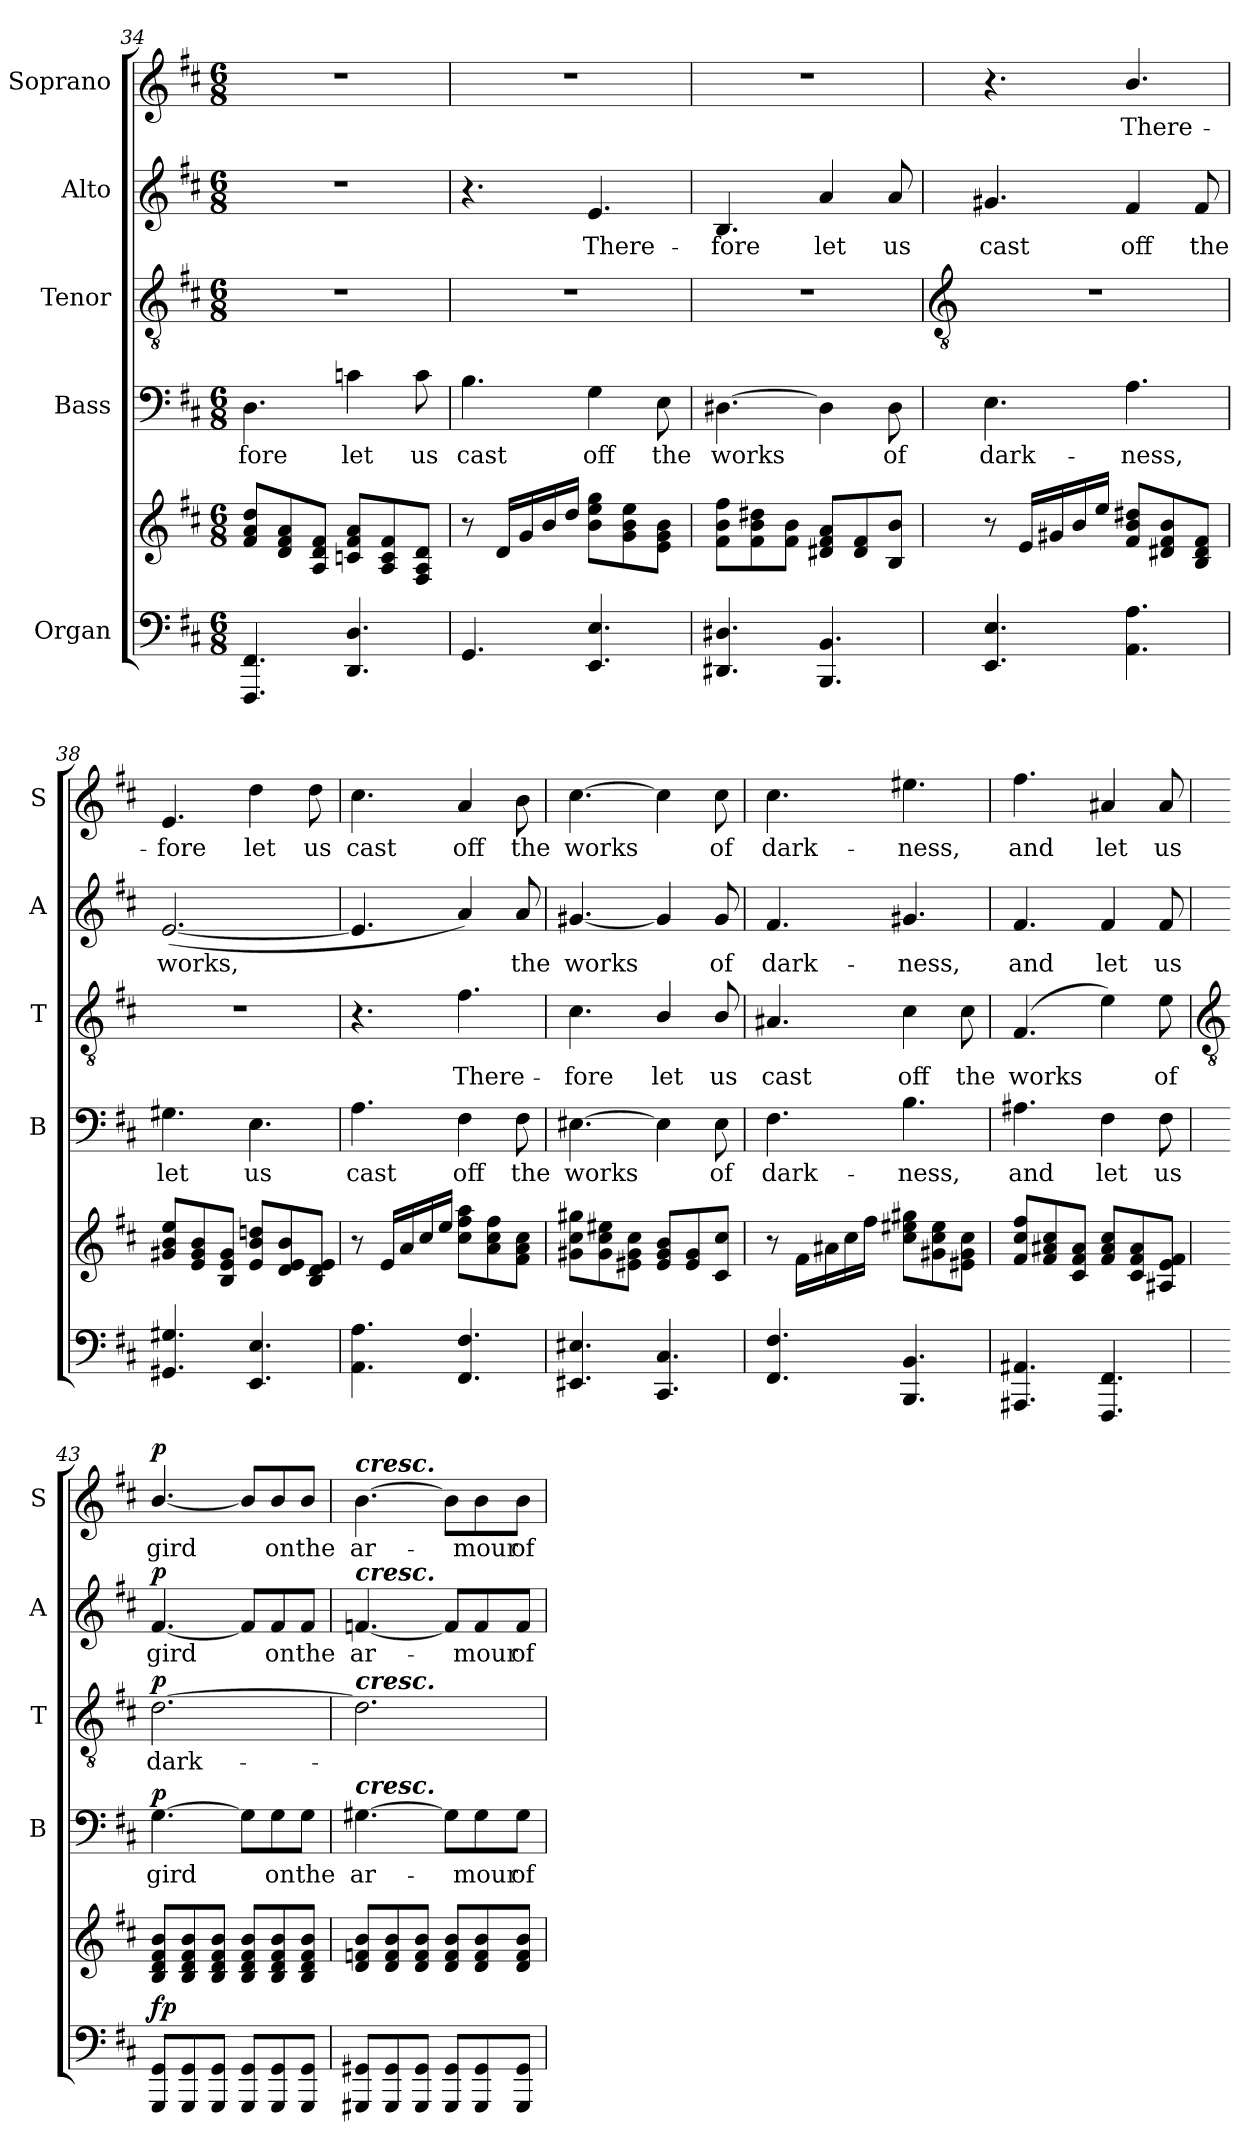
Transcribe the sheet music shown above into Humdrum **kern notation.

**kern	**kern	**dynam	**kern	**text	**dynam	**kern	**text	**dynam	**kern	**text	**dynam	**kern	**text	**dynam
*part5	*part5	*part5	*part4	*part4	*part4	*part3	*part3	*part3	*part2	*part2	*part2	*part1	*part1	*part1
*staff6	*staff5	*staff5/6	*staff4	*staff4	*staff4	*staff3	*staff3	*staff3	*staff2	*staff2	*staff2	*staff1	*staff1	*staff1
*I"Organ	*	*	*I"Bass	*	*	*I"Tenor	*	*	*I"Alto	*	*	*I"Soprano	*	*
*	*	*	*I'B	*	*	*I'T	*	*	*I'A	*	*	*I'S	*	*
*clefF4	*clefG2	*	*clefF4	*	*	*clefGv2	*	*	*clefG2	*	*	*clefG2	*	*
*k[f#c#]	*k[f#c#]	*	*k[f#c#]	*	*	*k[f#c#]	*	*	*k[f#c#]	*	*	*k[f#c#]	*	*
*D:	*D:	*	*D:	*	*	*D:	*	*	*D:	*	*	*D:	*	*
*M6/8	*M6/8	*	*M6/8	*	*	*M6/8	*	*	*M6/8	*	*	*M6/8	*	*
=34	=34	=34	=34	=34	=34	=34	=34	=34	=34	=34	=34	=34	=34	=34
*^	*	*	*	*	*	*	*	*	*	*	*	*	*	*
!	!LO:N:vis=1	!	!	!	!LO:LY:b	!	!LO:N:vis=1	!	!	!LO:N:vis=1	!	!	!LO:N:vis=1	!	!
4.FFF# 4.FF#	2.ryy	8f# 8a 8ddL	.	4.D	-fore	.	2.r	.	.	2.r	.	.	2.r	.	.
.	.	8d 8f# 8a	.	.	.	.	.	.	.	.	.	.	.	.	.
.	.	8A 8d 8f#J	.	.	.	.	.	.	.	.	.	.	.	.	.
!	!	!	!	!	!LO:LY:b	!	!	!	!	!	!	!	!	!	!
4.DD 4.D	.	8cn 8f# 8aL	.	4cn	let	.	.	.	.	.	.	.	.	.	.
.	.	8A 8c 8f#	.	.	.	.	.	.	.	.	.	.	.	.	.
!	!	!	!	!	!LO:LY:b	!	!	!	!	!	!	!	!	!	!
.	.	8F# 8A 8dJ	.	8c	us	.	.	.	.	.	.	.	.	.	.
=35	=35	=35	=35	=35	=35	=35	=35	=35	=35	=35	=35	=35	=35	=35	=35
!	!LO:N:vis=1	!	!	!	!LO:LY:b	!	!LO:N:vis=1	!	!	!	!	!	!LO:N:vis=1	!	!
4.GG	2.ryy	8r	.	4.B	cast	.	2.r	.	.	4.r	.	.	2.r	.	.
.	.	16dLL	.	.	.	.	.	.	.	.	.	.	.	.	.
.	.	16g	.	.	.	.	.	.	.	.	.	.	.	.	.
.	.	16b	.	.	.	.	.	.	.	.	.	.	.	.	.
.	.	16ddJJ	.	.	.	.	.	.	.	.	.	.	.	.	.
!	!	!	!	!	!LO:LY:b	!	!	!	!	!	!LO:LY:b	!	!	!	!
4.EE 4.E	.	8b 8ee 8ggL	.	4G	off	.	.	.	.	4.e	There-	.	.	.	.
.	.	8g 8b 8ee	.	.	.	.	.	.	.	.	.	.	.	.	.
!	!	!	!	!	!LO:LY:b	!	!	!	!	!	!	!	!	!	!
.	.	8e 8g 8bJ	.	8E	the	.	.	.	.	.	.	.	.	.	.
=36	=36	=36	=36	=36	=36	=36	=36	=36	=36	=36	=36	=36	=36	=36	=36
!	!LO:N:vis=1	!	!	!	!LO:LY:b	!	!LO:N:vis=1	!	!	!	!LO:LY:b	!	!LO:N:vis=1	!	!
4.DD#X 4.D#X	2.ryy	8f# 8b 8ff#L	.	[4.D#X	works	.	2.r	.	.	4.B	-fore	.	2.r	.	.
.	.	8f# 8b 8dd#X	.	.	.	.	.	.	.	.	.	.	.	.	.
.	.	8f# 8bJ	.	.	.	.	.	.	.	.	.	.	.	.	.
!	!	!	!	!	!	!	!	!	!	!	!LO:LY:b	!	!	!	!
4.BBB 4.BB	.	8d#X 8f# 8aL	.	4D#]	.	.	.	.	.	4a	let	.	.	.	.
.	.	8d# 8f#	.	.	.	.	.	.	.	.	.	.	.	.	.
!	!	!	!	!	!LO:LY:b	!	!	!	!	!	!LO:LY:b	!	!	!	!
.	.	8B 8bJ	.	8D#	of	.	.	.	.	8a	us	.	.	.	.
*v	*v	*	*	*	*	*	*	*	*	*	*	*	*	*	*
!!LO:LB:g=z
=37	=37	=37	=37	=37	=37	=37	=37	=37	=37	=37	=37	=37	=37	=37
*	*	*	*	*	*	*clefGv2	*	*	*	*	*	*	*	*
!	!	!	!	!LO:LY:b	!	!LO:N:vis=1	!	!	!	!LO:LY:b	!	!	!	!
4.EE 4.E	8r	.	4.E	dark-	.	2.r	.	.	4.g#X	cast	.	4.r	.	.
.	16eLL	.	.	.	.	.	.	.	.	.	.	.	.	.
.	16g#X	.	.	.	.	.	.	.	.	.	.	.	.	.
.	16b	.	.	.	.	.	.	.	.	.	.	.	.	.
.	16eeJJ	.	.	.	.	.	.	.	.	.	.	.	.	.
!	!	!	!	!LO:LY:b	!	!	!	!	!	!LO:LY:b	!	!	!LO:LY:b	!
4.AA 4.A	8f# 8b 8dd#XL	.	4.A	-ness,	.	.	.	.	4f#	off	.	4.b/	There-	.
.	8d#X 8f# 8b	.	.	.	.	.	.	.	.	.	.	.	.	.
!	!	!	!	!	!	!	!	!	!	!LO:LY:b	!	!	!	!
.	8B 8d# 8f#J	.	.	.	.	.	.	.	8f#	the	.	.	.	.
=38	=38	=38	=38	=38	=38	=38	=38	=38	=38	=38	=38	=38	=38	=38
!	!	!	!	!LO:LY:b	!	!LO:N:vis=1	!	!	!	!LO:LY:b	!	!	!LO:LY:b	!
4.GG#X 4.G#X	8g#X 8b 8eeL	.	4.G#X	let	.	2.r	.	.	(<[2.e	works,	.	4.e	-fore	.
.	8e 8g# 8b	.	.	.	.	.	.	.	.	.	.	.	.	.
.	8B 8e 8g#J	.	.	.	.	.	.	.	.	.	.	.	.	.
!	!	!	!	!LO:LY:b	!	!	!	!	!	!	!	!	!LO:LY:b	!
4.EE 4.E	8e 8b 8ddnL	.	4.E	us	.	.	.	.	.	.	.	4dd	let	.
.	8d 8e 8b	.	.	.	.	.	.	.	.	.	.	.	.	.
!	!	!	!	!	!	!	!	!	!	!	!	!	!LO:LY:b	!
.	8B 8d 8eJ	.	.	.	.	.	.	.	.	.	.	8dd	us	.
=39	=39	=39	=39	=39	=39	=39	=39	=39	=39	=39	=39	=39	=39	=39
!	!	!	!	!LO:LY:b	!	!	!	!	!	!	!	!	!LO:LY:b	!
4.AA 4.A	8r	.	4.A	cast	.	4.r	.	.	4.e]	.	.	4.cc#	cast	.
.	16eLL	.	.	.	.	.	.	.	.	.	.	.	.	.
.	16a	.	.	.	.	.	.	.	.	.	.	.	.	.
.	16cc#	.	.	.	.	.	.	.	.	.	.	.	.	.
.	16eeJJ	.	.	.	.	.	.	.	.	.	.	.	.	.
!	!	!	!	!LO:LY:b	!	!	!LO:LY:b	!	!	!	!	!	!LO:LY:b	!
4.FF# 4.F#	8cc# 8ff# 8aaL	.	4F#	off	.	4.f#	There-	.	4a)	.	.	4a	off	.
.	8a 8cc# 8ff#	.	.	.	.	.	.	.	.	.	.	.	.	.
!	!	!	!	!LO:LY:b	!	!	!	!	!	!LO:LY:b	!	!	!LO:LY:b	!
.	8f# 8a 8cc#J	.	8F#	the	.	.	.	.	8a	the	.	8b	the	.
=40	=40	=40	=40	=40	=40	=40	=40	=40	=40	=40	=40	=40	=40	=40
!	!	!	!	!LO:LY:b	!	!	!LO:LY:b	!	!	!LO:LY:b	!	!	!LO:LY:b	!
4.EE#X 4.E#X	8g#X 8cc# 8gg#XL	.	[4.E#X	works	.	4.c#	-fore	.	[4.g#X	works	.	[4.cc#	works	.
.	8g# 8cc# 8ee#X	.	.	.	.	.	.	.	.	.	.	.	.	.
.	8e#X 8g# 8cc#J	.	.	.	.	.	.	.	.	.	.	.	.	.
!	!	!	!	!	!	!	!LO:LY:b	!	!	!	!	!	!	!
4.CC# 4.C#	8e# 8g# 8bL	.	4E#]	.	.	4B/	let	.	4g#]	.	.	4cc#]	.	.
.	8e# 8g#	.	.	.	.	.	.	.	.	.	.	.	.	.
!	!	!	!	!LO:LY:b	!	!	!LO:LY:b	!	!	!LO:LY:b	!	!	!LO:LY:b	!
.	8c# 8cc#J	.	8E#	of	.	8B/	us	.	8g#	of	.	8cc#	of	.
=41	=41	=41	=41	=41	=41	=41	=41	=41	=41	=41	=41	=41	=41	=41
!	!	!	!	!LO:LY:b	!	!	!LO:LY:b	!	!	!LO:LY:b	!	!	!LO:LY:b	!
4.FF# 4.F#	8r	.	4.F#	dark-	.	4.A#X	cast	.	4.f#	dark-	.	4.cc#	dark-	.
.	16f#LL	.	.	.	.	.	.	.	.	.	.	.	.	.
.	16a#X	.	.	.	.	.	.	.	.	.	.	.	.	.
.	16cc#	.	.	.	.	.	.	.	.	.	.	.	.	.
.	16ff#JJ	.	.	.	.	.	.	.	.	.	.	.	.	.
!	!	!	!	!LO:LY:b	!	!	!LO:LY:b	!	!	!LO:LY:b	!	!	!LO:LY:b	!
4.BBB 4.BB	8cc# 8ee#X 8gg#XL	.	4.B	-ness,	.	4c#	off	.	4.g#X	-ness,	.	4.ee#X	-ness,	.
.	8g#X 8cc# 8ee#	.	.	.	.	.	.	.	.	.	.	.	.	.
!	!	!	!	!	!	!	!LO:LY:b	!	!	!	!	!	!	!
.	8e#X 8g# 8cc#J	.	.	.	.	8c#	the	.	.	.	.	.	.	.
=42	=42	=42	=42	=42	=42	=42	=42	=42	=42	=42	=42	=42	=42	=42
!	!	!	!	!LO:LY:b	!	!	!LO:LY:b	!	!	!LO:LY:b	!	!	!LO:LY:b	!
4.AAA#X 4.AA#X	8f# 8cc# 8ff#L	.	4.A#X	and	.	(<4.F#	works	.	4.f#	and	.	4.ff#	and	.
.	8f# 8a#X 8cc#	.	.	.	.	.	.	.	.	.	.	.	.	.
.	8c# 8f# 8a#J	.	.	.	.	.	.	.	.	.	.	.	.	.
!	!	!	!	!LO:LY:b	!	!	!	!	!	!LO:LY:b	!	!	!LO:LY:b	!
4.FFF# 4.FF#	8f# 8a# 8cc#L	.	4F#	let	.	4e)	.	.	4f#	let	.	4a#X	let	.
.	8c# 8f# 8a#	.	.	.	.	.	.	.	.	.	.	.	.	.
!	!	!	!	!LO:LY:b	!	!	!LO:LY:b	!	!	!LO:LY:b	!	!	!LO:LY:b	!
.	8A#X 8e 8f#J	.	8F#	us	.	8e	of	.	8f#	us	.	8a#	us	.
!!LO:LB:g=z
=43	=43	=43	=43	=43	=43	=43	=43	=43	=43	=43	=43	=43	=43	=43
*	*	*	*	*	*	*clefGv2	*	*	*	*	*	*	*	*
!	!	!LO:DY:a=2	!	!LO:LY:b	!LO:DY:b	!	!LO:LY:b	!LO:DY:b	!	!LO:LY:b	!LO:DY:b	!	!LO:LY:b	!LO:DY:b
8GGG 8GGL	8B 8d 8f# 8bL	fp	[4.G	gird	p	[2.d	dark-	p	[4.f#	gird	p	[4.b/	gird	p
8GGG 8GG	8B 8d 8f# 8b	.	.	.	.	.	.	.	.	.	.	.	.	.
8GGG 8GGJ	8B 8d 8f# 8bJ	.	.	.	.	.	.	.	.	.	.	.	.	.
8GGG 8GGL	8B 8d 8f# 8bL	.	8G\L]	.	.	.	.	.	8f#/L]	.	.	8b/L]	.	.
!	!	!	!	!LO:LY:b	!	!	!	!	!	!LO:LY:b	!	!	!LO:LY:b	!
8GGG 8GG	8B 8d 8f# 8b	.	8G\	on	.	.	.	.	8f#/	on	.	8b/	on	.
!	!	!	!	!LO:LY:b	!	!	!	!	!	!LO:LY:b	!	!	!LO:LY:b	!
8GGG 8GGJ	8B 8d 8f# 8bJ	.	8G\J	the	.	.	.	.	8f#/J	the	.	8b/J	the	.
=44	=44	=44	=44	=44	=44	=44	=44	=44	=44	=44	=44	=44	=44	=44
!	!	!	!	!	!	!	!	!	!	!	!	!LO:TX:a:Bi:t=cresc.	!	!
!	!	!	!	!	!	!	!	!	!LO:TX:a:Bi:t=cresc.	!	!	!	!	!
!	!	!	!	!	!	!LO:TX:a:Bi:t=cresc.	!	!	!	!	!	!	!	!
!	!	!	!LO:TX:a:Bi:t=cresc.	!	!	!	!	!	!	!	!	!	!	!
!	!	!	!	!LO:LY:b	!	!	!	!	!	!LO:LY:b	!	!	!LO:LY:b	!
8GGG#X 8GG#XL	8d 8fn 8bL	.	[4.G#X	ar-	.	2.d]	.	.	[4.fn	ar-	.	[4.b	ar-	.
8GGG# 8GG#	8d 8f 8b	.	.	.	.	.	.	.	.	.	.	.	.	.
8GGG# 8GG#J	8d 8f 8bJ	.	.	.	.	.	.	.	.	.	.	.	.	.
8GGG# 8GG#L	8d 8f 8bL	.	8G#\L]	.	.	.	.	.	8f/L]	.	.	8b\L]	.	.
!	!	!	!	!LO:LY:b	!	!	!	!	!	!LO:LY:b	!	!	!LO:LY:b	!
8GGG# 8GG#	8d 8f 8b	.	8G#\	mour	.	.	.	.	8f/	mour	.	8b\	mour	.
!	!	!	!	!LO:LY:b	!	!	!	!	!	!LO:LY:b	!	!	!LO:LY:b	!
8GGG# 8GG#J	8d 8f 8bJ	.	8G#\J	of	.	.	.	.	8f/J	of	.	8b\J	of	.
=	=	=	=	=	=	=	=	=	=	=	=	=	=	=
*-	*-	*-	*-	*-	*-	*-	*-	*-	*-	*-	*-	*-	*-	*-
